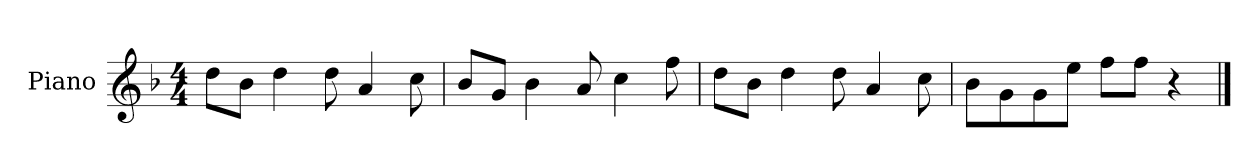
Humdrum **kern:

**kern
*part1
*staff1
*I"Piano
*I'P-no
*clefG2
*k[b-]
*M4/4
*MM90
=1
8dd\L
8b-\J
4dd\
8dd\
4a/
8cc\
=2
8b-/L
8g/J
4b-\
8a/
4cc\
8ff\
=3
8dd\L
8b-\J
4dd\
8dd\
4a/
8cc\
=4
8b-\L
8g\
8g\
8ee\J
8ff\L
8ff\J
4r
==
*-
